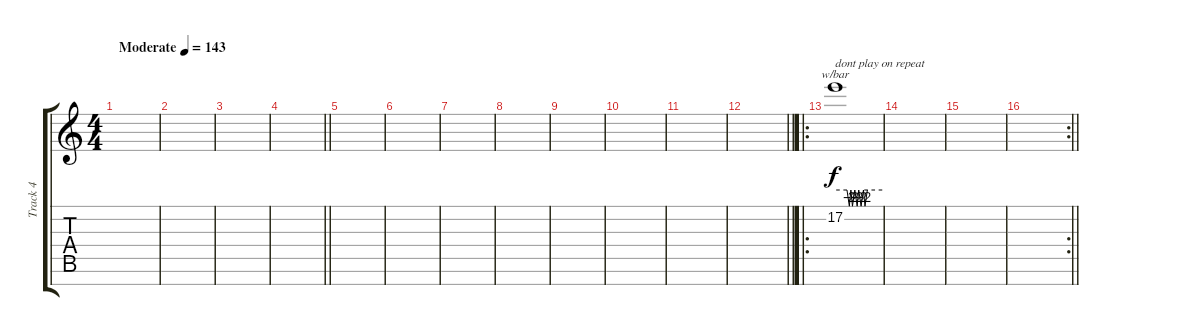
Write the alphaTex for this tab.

\track ("Track 4" "Track 4") {instrument distortionguitar}
\staff {score tabs}
\tuning (E4 B3 G3 D3 A2 E2 B1) {hide}
\ts (4 4)
\section ("" "")
\tempo (143 "Moderate")
\clef g2
\ks c
|
|
|
\barLineRight lightlight
|
\section ("" "")
|
|
|
|
|
|
|
\barLineRight lightlight
|
\ro
\section ("" "")
17.2.1{tbe (custom default 0 0 15 0 18 -8 20 0 22 -8 25 0 28 -8 30 0 33 -8 36 0 38 -8 41 0 60 0) txt "dont play on repeat"} |
|
|
\rc 2
\barLineRight lightlight
